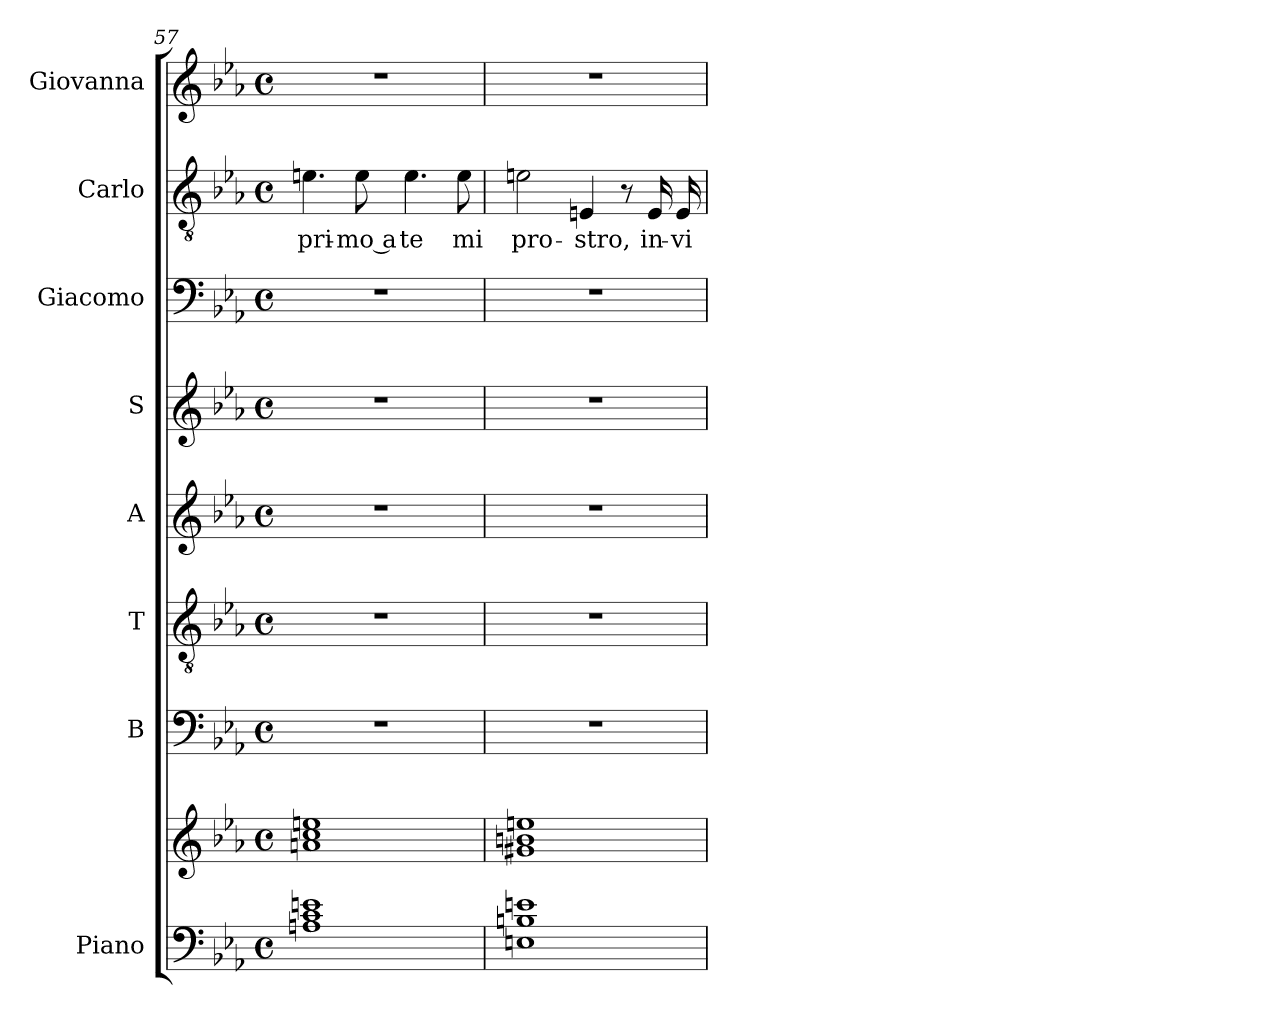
**kern	**kern	**kern	**kern	**kern	**kern	**kern	**kern	**text	**kern
*part8	*part8	*part7	*part6	*part5	*part4	*part3	*part2	*part2	*part1
*staff9	*staff8	*staff7	*staff6	*staff5	*staff4	*staff3	*staff2	*staff2	*staff1
*I"Piano	*	*I"B	*I"T	*I"A	*I"S	*I"Giacomo	*I"Carlo	*	*I"Giovanna
*I'Pno	*	*I'B	*I'T	*I'A	*I'S	*	*	*	*
*clefF4	*clefG2	*clefF4	*clefGv2	*clefG2	*clefG2	*clefF4	*clefGv2	*	*clefG2
*k[b-e-a-]	*k[b-e-a-]	*k[b-e-a-]	*k[b-e-a-]	*k[b-e-a-]	*k[b-e-a-]	*k[b-e-a-]	*k[b-e-a-]	*	*k[b-e-a-]
*M4/4	*M4/4	*M4/4	*M4/4	*M4/4	*M4/4	*M4/4	*M4/4	*	*M4/4
*met(c)	*met(c)	*met(c)	*met(c)	*met(c)	*met(c)	*met(c)	*met(c)	*	*met(c)
=57	=57	=57	=57	=57	=57	=57	=57	=57	=57
!	!	!	!	!	!	!	!	!LO:LY:b	!
1An 1c 1en	1an 1cc 1een	1r	1r	1r	1r	1r	4.en\	pri-	1r
!	!	!	!	!	!	!	!	!LO:LY:b	!
.	.	.	.	.	.	.	8e\	-mo a	.
!	!	!	!	!	!	!	!	!LO:LY:b	!
.	.	.	.	.	.	.	4.e\	te	.
!	!	!	!	!	!	!	!	!LO:LY:b	!
.	.	.	.	.	.	.	8e\	mi	.
=58	=58	=58	=58	=58	=58	=58	=58	=58	=58
!	!	!	!	!	!	!	!	!LO:LY:b	!
1En 1Bn 1en	1g#X 1bn 1een	1r	1r	1r	1r	1r	2en\	pro-	1r
!	!	!	!	!	!	!	!	!LO:LY:b	!
.	.	.	.	.	.	.	4En/	-stro,	.
.	.	.	.	.	.	.	8r	.	.
!	!	!	!	!	!	!	!	!LO:LY:b	!
.	.	.	.	.	.	.	16E/	in-	.
!	!	!	!	!	!	!	!	!LO:LY:b	!
.	.	.	.	.	.	.	16E/	-vi-	.
=	=	=	=	=	=	=	=	=	=
*-	*-	*-	*-	*-	*-	*-	*-	*-	*-
